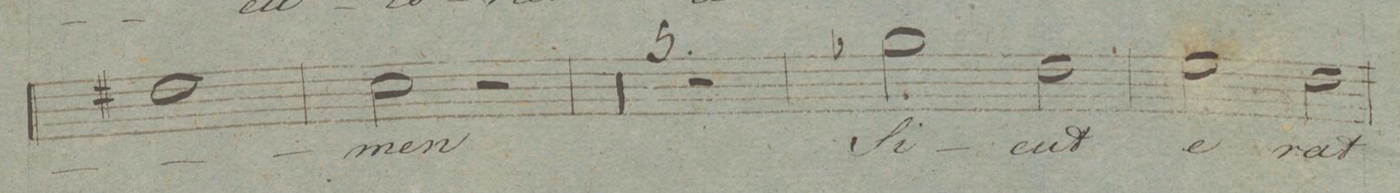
**kern	**text	**dynam
*I"Baſso.	*	*
*clefF4	*	*
*k[]	*	*
*met(c|)	*	*
*M2/2	*	*
1F#X\	.	.
=164	=164	=164
2E\	-men	.
2r	.	.
=165	=165	=165
00r	.	.
=166	=166	=166
=167	=167	=167
=168	=168	=168
=169	=169	=169
1r	.	.
=170	=170	=170
2B-X\	Si-	.
2F\	-cut	.
=171	=171	=171
2G\	e-	.
2F\	-rat	.
=172	=172	=172
*-	*-	*-
